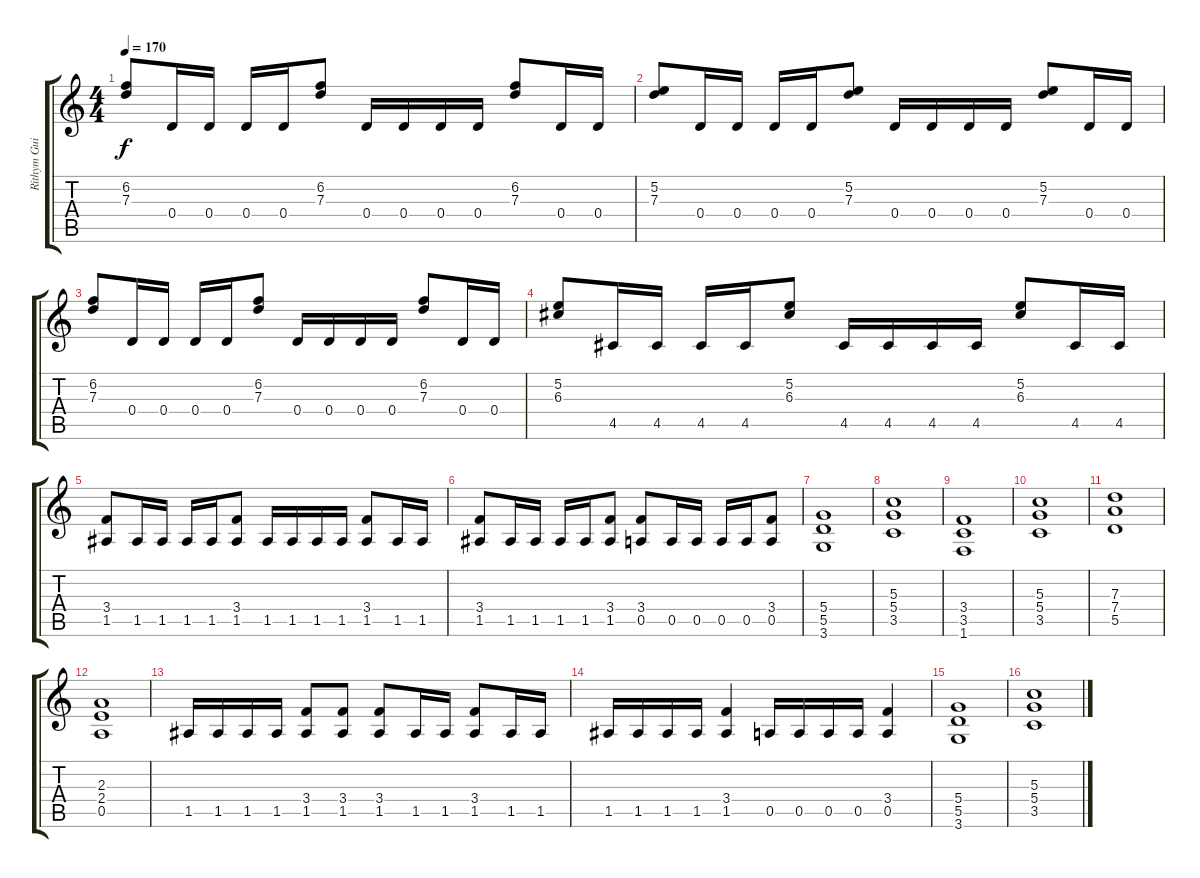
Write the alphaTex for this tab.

\track ("Rithym Guitar" "Rithym Gui") {instrument distortionguitar}
\staff {score tabs}
\tuning (E4 B3 G3 D3 A2 E2) {hide}
\ts (4 4)
\tempo 170
\clef g2
\ks c
(6.2 7.3).8{dy f} 0.4.16 0.4.16 0.4.16 0.4.16 (6.2 7.3).8 0.4.16 0.4.16 0.4.16 0.4.16 (6.2 7.3).8 0.4.16 0.4.16 |
(5.2 7.3).8 0.4.16 0.4.16 0.4.16 0.4.16 (5.2 7.3).8 0.4.16 0.4.16 0.4.16 0.4.16 (5.2 7.3).8 0.4.16 0.4.16 |
(6.2 7.3).8 0.4.16 0.4.16 0.4.16 0.4.16 (6.2 7.3).8 0.4.16 0.4.16 0.4.16 0.4.16 (6.2 7.3).8 0.4.16 0.4.16 |
(5.2 6.3).8 4.5.16 4.5.16 4.5.16 4.5.16 (5.2 6.3).8 4.5.16 4.5.16 4.5.16 4.5.16 (5.2 6.3).8 4.5.16 4.5.16 |
(3.4 1.5).8 1.5.16 1.5.16 1.5.16 1.5.16 (3.4 1.5).8 1.5.16 1.5.16 1.5.16 1.5.16 (3.4 1.5).8 1.5.16 1.5.16 |
(3.4 1.5).8 1.5.16 1.5.16 1.5.16 1.5.16 (3.4 1.5).8 (3.4 0.5).8 0.5.16 0.5.16 0.5.16 0.5.16 (3.4 0.5).8 |
(5.4 5.5 3.6).1 |
(5.3 5.4 3.5).1 |
(3.4 3.5 1.6).1 |
(5.3 5.4 3.5).1 |
(7.3 7.4 5.5).1 |
(2.3 2.4 0.5).1 |
1.5.16 1.5.16 1.5.16 1.5.16 (3.4 1.5).8 (3.4 1.5).8 (3.4 1.5).8 1.5.16 1.5.16 (3.4 1.5).8 1.5.16 1.5.16 |
1.5.16 1.5.16 1.5.16 1.5.16 (3.4 1.5).4 0.5.16 0.5.16 0.5.16 0.5.16 (3.4 0.5).4 |
(5.4 5.5 3.6).1 |
(5.3 5.4 3.5).1
